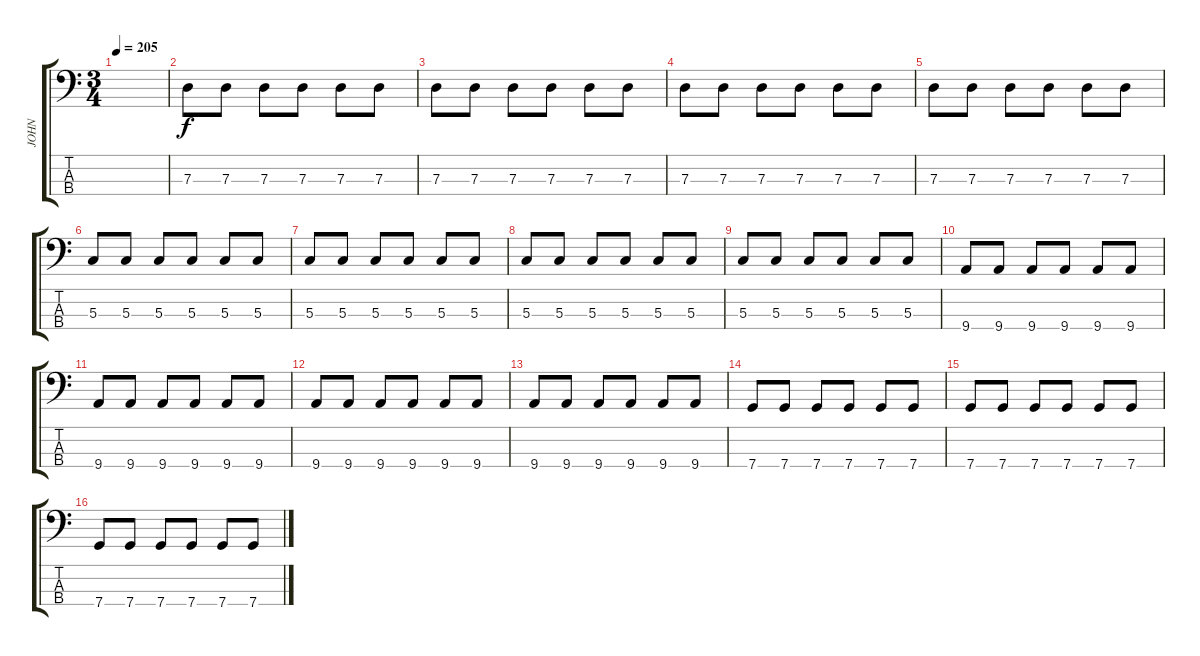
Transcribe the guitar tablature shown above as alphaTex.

\track ("JOHN" "JOHN") {instrument electricbasspick}
\staff {score tabs}
\tuning (F2 C2 G1 C1) {hide}
\ts (3 4)
\tempo 205
\clef f4
\ks c
|
7.3.8 7.3.8 7.3.8 7.3.8 7.3.8 7.3.8 |
7.3.8 7.3.8 7.3.8 7.3.8 7.3.8 7.3.8 |
7.3.8 7.3.8 7.3.8 7.3.8 7.3.8 7.3.8 |
7.3.8 7.3.8 7.3.8 7.3.8 7.3.8 7.3.8 |
5.3.8 5.3.8 5.3.8 5.3.8 5.3.8 5.3.8 |
5.3.8 5.3.8 5.3.8 5.3.8 5.3.8 5.3.8 |
5.3.8 5.3.8 5.3.8 5.3.8 5.3.8 5.3.8 |
5.3.8 5.3.8 5.3.8 5.3.8 5.3.8 5.3.8 |
9.4.8 9.4.8 9.4.8 9.4.8 9.4.8 9.4.8 |
9.4.8 9.4.8 9.4.8 9.4.8 9.4.8 9.4.8 |
9.4.8 9.4.8 9.4.8 9.4.8 9.4.8 9.4.8 |
9.4.8 9.4.8 9.4.8 9.4.8 9.4.8 9.4.8 |
7.4.8 7.4.8 7.4.8 7.4.8 7.4.8 7.4.8 |
7.4.8 7.4.8 7.4.8 7.4.8 7.4.8 7.4.8 |
7.4.8 7.4.8 7.4.8 7.4.8 7.4.8 7.4.8
